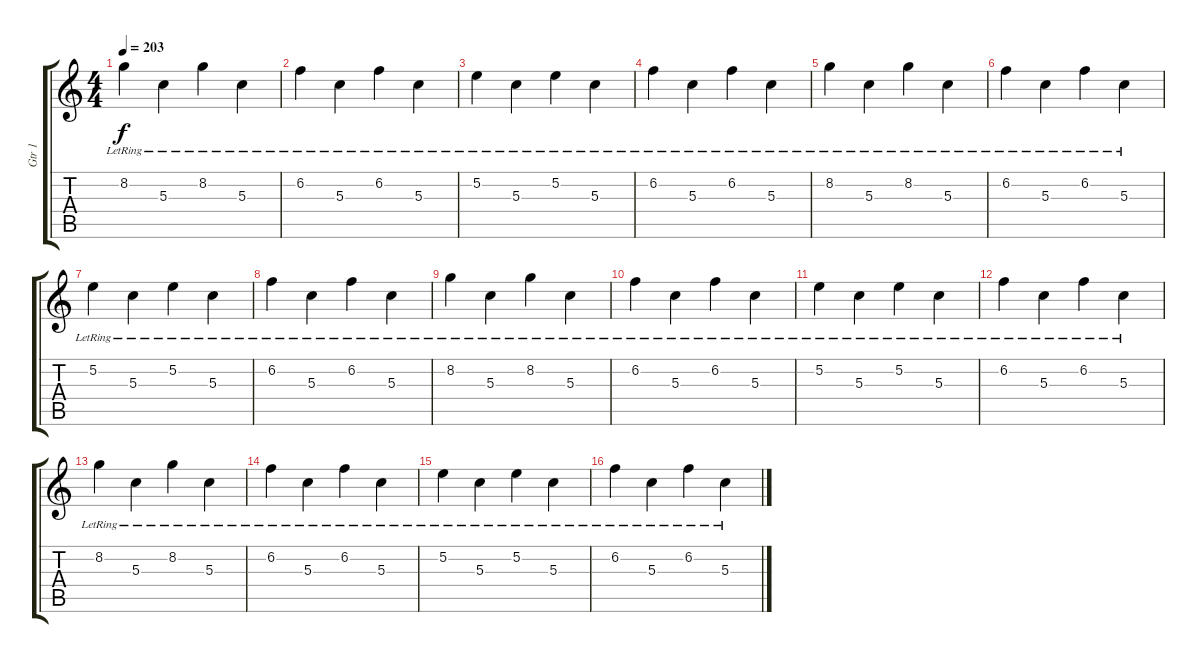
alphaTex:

\track ("Gtr 1" "Gtr 1") {instrument electricguitarjazz}
\staff {score tabs}
\tuning (E4 B3 G3 D3 A2 E2) {hide}
\ts (4 4)
\tempo 203
\clef g2
\ks c
8.2{lr}.4{dy f} 5.3{lr}.4 8.2{lr}.4 5.3{lr}.4 |
6.2{lr}.4 5.3{lr}.4 6.2{lr}.4 5.3{lr}.4 |
5.2{lr}.4 5.3{lr}.4 5.2{lr}.4 5.3{lr}.4 |
6.2{lr}.4 5.3{lr}.4 6.2{lr}.4 5.3{lr}.4 |
8.2{lr}.4 5.3{lr}.4 8.2{lr}.4 5.3{lr}.4 |
6.2{lr}.4 5.3{lr}.4 6.2{lr}.4 5.3{lr}.4 |
5.2{lr}.4 5.3{lr}.4 5.2{lr}.4 5.3{lr}.4 |
6.2{lr}.4 5.3{lr}.4 6.2{lr}.4 5.3{lr}.4 |
8.2{lr}.4 5.3{lr}.4 8.2{lr}.4 5.3{lr}.4 |
6.2{lr}.4 5.3{lr}.4 6.2{lr}.4 5.3{lr}.4 |
5.2{lr}.4 5.3{lr}.4 5.2{lr}.4 5.3{lr}.4 |
6.2{lr}.4 5.3{lr}.4 6.2{lr}.4 5.3{lr}.4 |
8.2{lr}.4 5.3{lr}.4 8.2{lr}.4 5.3{lr}.4 |
6.2{lr}.4 5.3{lr}.4 6.2{lr}.4 5.3{lr}.4 |
5.2{lr}.4 5.3{lr}.4 5.2{lr}.4 5.3{lr}.4 |
6.2{lr}.4 5.3{lr}.4 6.2{lr}.4 5.3{lr}.4
